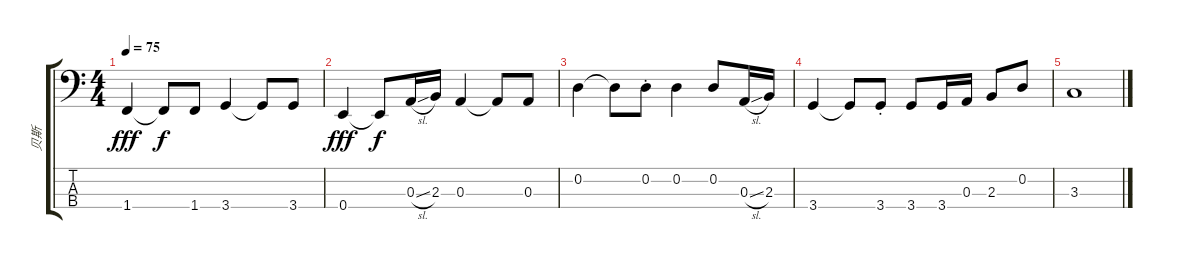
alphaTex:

\track ("贝斯" "贝斯") {instrument electricbassfinger}
\staff {score tabs}
\tuning (G2 D2 A1 E1) {hide}
\ts (4 4)
\tempo 75
\clef f4
\ks c
1.4.4{dy fff} 1.4{t}.8{dy f} 1.4.8 3.4.4 3.4{t}.8 3.4.8 |
0.4.4{dy fff} 0.4{t}.8{dy f} 0.3{sl}.16 2.3.16 0.3.4 0.3{t}.8 0.3.8 |
0.2.4 0.2{t}.8 0.2{st}.8 0.2.4 0.2.8 0.3{sl}.16 2.3.16 |
3.4.4 3.4{t}.8 3.4{st}.8 3.4.8 3.4.16 0.3.16 2.3.8 0.2.8 |
3.3.1
